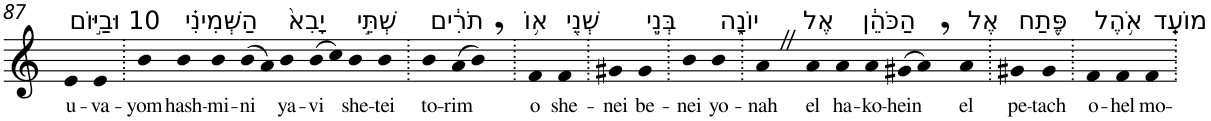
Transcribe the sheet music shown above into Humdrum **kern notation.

**kern	**text
*part1	*part1
*staff1	*staff1
*I"Piano	*
*I'Pno	*
!!LO:PB:g=z
*clefG2	*
*k[]	*
=87	=87
!LO:TX:a:t=10 וּבַיּ֣וֹם	!
!	!LO:LY:b
4e	u-
!	!LO:LY:b
4e	-va-
=88.	=88.
!	!LO:LY:b
4b	-yom
!LO:TX:a:t=הַשְּׁמִינִ֗י	!
!	!LO:LY:b
4b	hash-
!	!LO:LY:b
4b	-mi-
!	!LO:LY:b
(>8b	-ni
8a)	.
!LO:TX:a:t=יָבִא֙	!
!	!LO:LY:b
4b	ya-
!	!LO:LY:b
(>8b	-vi
8cc)	.
!LO:TX:a:t=שְׁתֵּ֣י	!
!	!LO:LY:b
4b	she-
!	!LO:LY:b
4b	-tei
=89.	=89.
!LO:TX:a:t=תֹרִ֔ים	!
!	!LO:LY:b
4b	to-
!	!LO:LY:b
(>8a	-rim
8b,)	.
=90.	=90.
!LO:TX:a:t=א֥וֹ	!
!	!LO:LY:b
4f	o
!LO:TX:a:t=שְׁנֵ֖י	!
!	!LO:LY:b
4f	she-
=91.	=91.
!	!LO:LY:b
4g#X	-nei
!LO:TX:a:t=בְּנֵ֣י	!
!	!LO:LY:b
4g#	be-
=92.	=92.
!	!LO:LY:b
4b	-nei
!LO:TX:a:t=יוֹנָ֑ה	!
!	!LO:LY:b
4b	yo-
=93.	=93.
!	!LO:LY:b
4aZ	-nah
!LO:TX:a:t=אֶל	!
!	!LO:LY:b
4a	el
!LO:TX:a:t=הַכֹּהֵ֔ן	!
!	!LO:LY:b
4a	ha-
!	!LO:LY:b
4a	-ko-
!	!LO:LY:b
(>8g#X	-hein
8a,)	.
!LO:TX:a:t=אֶל	!
!	!LO:LY:b
4a	el
=94.	=94.
!LO:TX:a:t=פֶּ֖תַח	!
!	!LO:LY:b
4g#X	pe-
!	!LO:LY:b
4g#	-tach
=95.	=95.
!LO:TX:a:t=אֹ֥הֶל	!
!	!LO:LY:b
4f	o-
!	!LO:LY:b
4f	-hel
!LO:TX:a:t=מוֹעֵֽד	!
!	!LO:LY:b
4f	mo-
=.	=.
*-	*-
